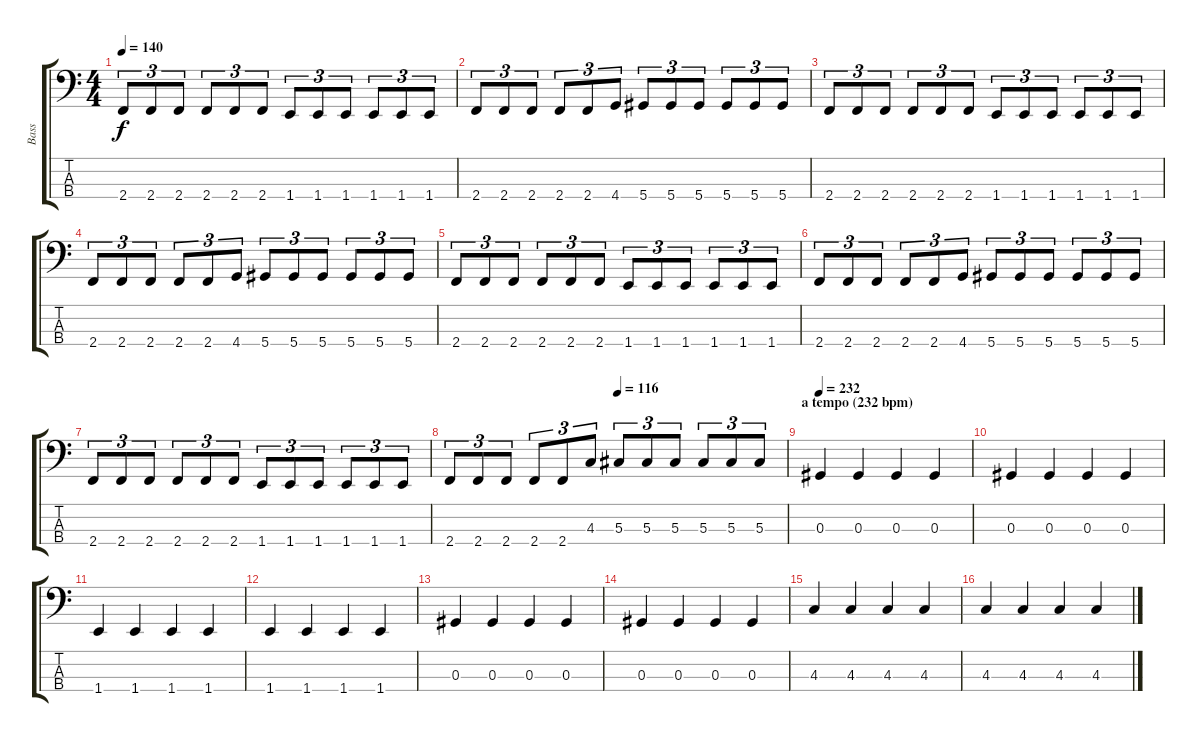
\track ("Bass" "Bass") {instrument electricbasspick}
\staff {score tabs}
\tuning (Gb2 Db2 Ab1 Eb1) {hide}
\ts (4 4)
\tempo 140
\clef f4
\ks c
2.4.8{tu (3 2) dy f} 2.4.8{tu (3 2)} 2.4.8{tu (3 2)} 2.4.8{tu (3 2)} 2.4.8{tu (3 2)} 2.4.8{tu (3 2)} 1.4.8{tu (3 2)} 1.4.8{tu (3 2)} 1.4.8{tu (3 2)} 1.4.8{tu (3 2)} 1.4.8{tu (3 2)} 1.4.8{tu (3 2)} |
2.4.8{tu (3 2)} 2.4.8{tu (3 2)} 2.4.8{tu (3 2)} 2.4.8{tu (3 2)} 2.4.8{tu (3 2)} 4.4.8{tu (3 2)} 5.4.8{tu (3 2)} 5.4.8{tu (3 2)} 5.4.8{tu (3 2)} 5.4.8{tu (3 2)} 5.4.8{tu (3 2)} 5.4.8{tu (3 2)} |
2.4.8{tu (3 2)} 2.4.8{tu (3 2)} 2.4.8{tu (3 2)} 2.4.8{tu (3 2)} 2.4.8{tu (3 2)} 2.4.8{tu (3 2)} 1.4.8{tu (3 2)} 1.4.8{tu (3 2)} 1.4.8{tu (3 2)} 1.4.8{tu (3 2)} 1.4.8{tu (3 2)} 1.4.8{tu (3 2)} |
2.4.8{tu (3 2)} 2.4.8{tu (3 2)} 2.4.8{tu (3 2)} 2.4.8{tu (3 2)} 2.4.8{tu (3 2)} 4.4.8{tu (3 2)} 5.4.8{tu (3 2)} 5.4.8{tu (3 2)} 5.4.8{tu (3 2)} 5.4.8{tu (3 2)} 5.4.8{tu (3 2)} 5.4.8{tu (3 2)} |
2.4.8{tu (3 2)} 2.4.8{tu (3 2)} 2.4.8{tu (3 2)} 2.4.8{tu (3 2)} 2.4.8{tu (3 2)} 2.4.8{tu (3 2)} 1.4.8{tu (3 2)} 1.4.8{tu (3 2)} 1.4.8{tu (3 2)} 1.4.8{tu (3 2)} 1.4.8{tu (3 2)} 1.4.8{tu (3 2)} |
2.4.8{tu (3 2)} 2.4.8{tu (3 2)} 2.4.8{tu (3 2)} 2.4.8{tu (3 2)} 2.4.8{tu (3 2)} 4.4.8{tu (3 2)} 5.4.8{tu (3 2)} 5.4.8{tu (3 2)} 5.4.8{tu (3 2)} 5.4.8{tu (3 2)} 5.4.8{tu (3 2)} 5.4.8{tu (3 2)} |
2.4.8{tu (3 2)} 2.4.8{tu (3 2)} 2.4.8{tu (3 2)} 2.4.8{tu (3 2)} 2.4.8{tu (3 2)} 2.4.8{tu (3 2)} 1.4.8{tu (3 2)} 1.4.8{tu (3 2)} 1.4.8{tu (3 2)} 1.4.8{tu (3 2)} 1.4.8{tu (3 2)} 1.4.8{tu (3 2)} |
\tempo (116 0.5)
2.4.8{tu (3 2)} 2.4.8{tu (3 2)} 2.4.8{tu (3 2)} 2.4.8{tu (3 2)} 2.4.8{tu (3 2)} 4.3.8{tu (3 2)} 5.3.8{tu (3 2)} 5.3.8{tu (3 2)} 5.3.8{tu (3 2)} 5.3.8{tu (3 2)} 5.3.8{tu (3 2)} 5.3.8{tu (3 2)} |
\section ("" "a tempo (232 bpm)")
\tempo 232
0.3.4 0.3.4 0.3.4 0.3.4 |
0.3.4 0.3.4 0.3.4 0.3.4 |
1.4.4 1.4.4 1.4.4 1.4.4 |
1.4.4 1.4.4 1.4.4 1.4.4 |
0.3.4 0.3.4 0.3.4 0.3.4 |
0.3.4 0.3.4 0.3.4 0.3.4 |
4.3.4 4.3.4 4.3.4 4.3.4 |
4.3.4 4.3.4 4.3.4 4.3.4
